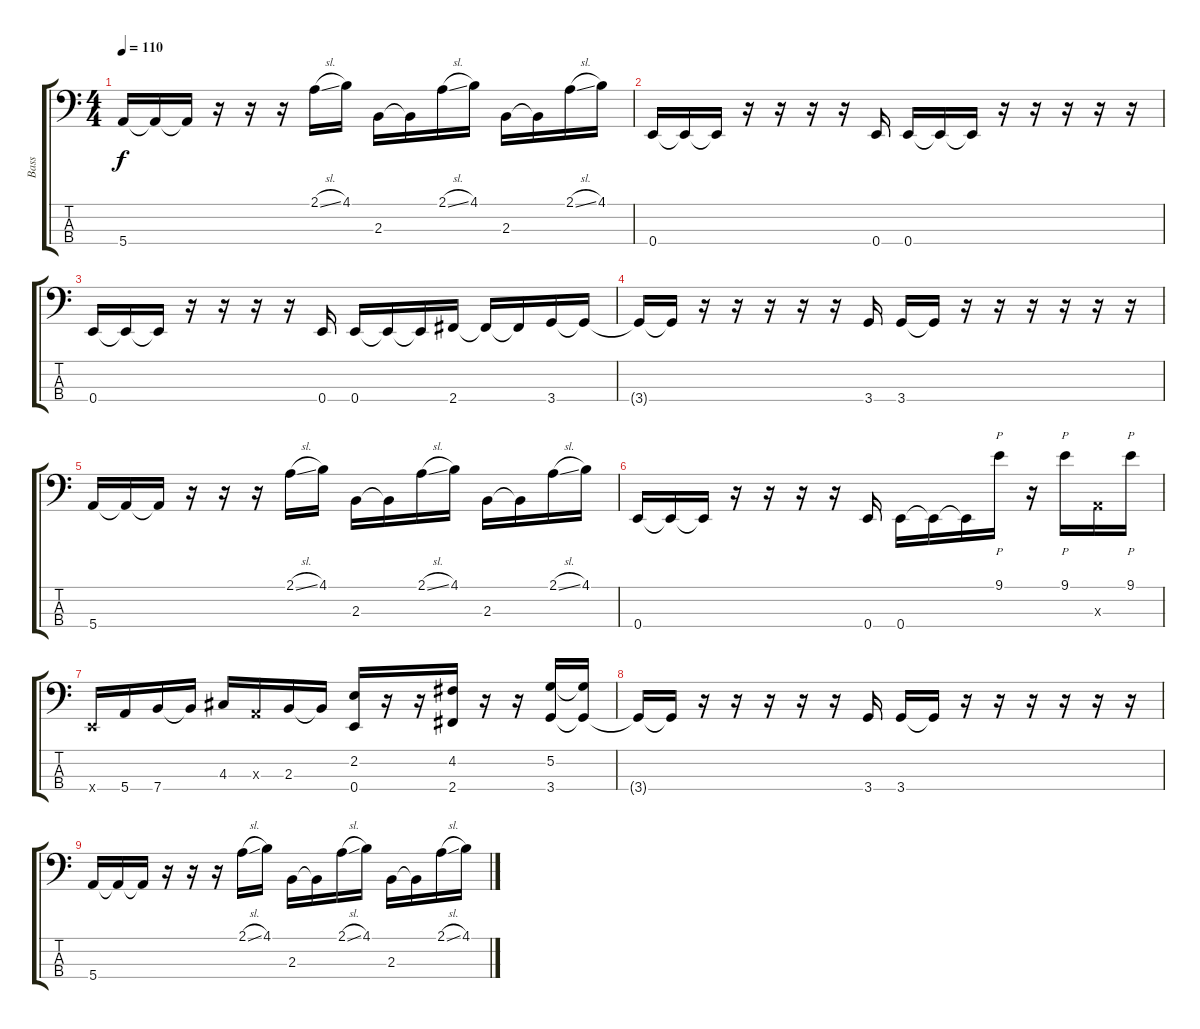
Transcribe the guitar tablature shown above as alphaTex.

\track ("Bass" "Bass") {instrument slapbass1}
\staff {score tabs}
\tuning (G2 D2 A1 E1) {hide}
\ts (4 4)
\tempo 110
\clef f4
\ks c
5.4.16{dy f} 5.4{t}.16 5.4{t}.16 r.16 r.16 r.16 2.1{sl}.16 4.1.16 2.3.16 2.3{t}.16 2.1{sl}.16 4.1.16 2.3.16 2.3{t}.16 2.1{sl}.16 4.1.16 |
0.4.16 0.4{t}.16 0.4{t}.16 r.16 r.16 r.16 r.16 0.4.16 0.4.16 0.4{t}.16 0.4{t}.16 r.16 r.16 r.16 r.16 r.16 |
0.4.16 0.4{t}.16 0.4{t}.16 r.16 r.16 r.16 r.16 0.4.16 0.4.16 0.4{t}.16 0.4{t}.16 2.4.16 2.4{t}.16 2.4{t}.16 3.4.16 3.4{t}.16 |
3.4{t}.16 3.4{t}.16 r.16 r.16 r.16 r.16 r.16 3.4.16 3.4.16 3.4{t}.16 r.16 r.16 r.16 r.16 r.16 r.16 |
5.4.16 5.4{t}.16 5.4{t}.16 r.16 r.16 r.16 2.1{sl}.16 4.1.16 2.3.16 2.3{t}.16 2.1{sl}.16 4.1.16 2.3.16 2.3{t}.16 2.1{sl}.16 4.1.16 |
0.4.16 0.4{t}.16 0.4{t}.16 r.16 r.16 r.16 r.16 0.4.16 0.4.16 0.4{t}.16 0.4{t}.16 9.1.16{p} r.16 9.1.16{p} 0.3{x}.16 9.1.16{p} |
0.4{x}.16 5.4.16 7.4.16 7.4{t}.16 4.3.16 0.3{x}.16 2.3.16 2.3{t}.16 (2.2 0.4).16 r.16 r.16 (4.2 2.4).16 r.16 r.16 (5.2 3.4).16 (5.2{t} 3.4{t}).16 |
3.4{t}.16 3.4{t}.16 r.16 r.16 r.16 r.16 r.16 3.4.16 3.4.16 3.4{t}.16 r.16 r.16 r.16 r.16 r.16 r.16 |
5.4.16 5.4{t}.16 5.4{t}.16 r.16 r.16 r.16 2.1{sl}.16 4.1.16 2.3.16 2.3{t}.16 2.1{sl}.16 4.1.16 2.3.16 2.3{t}.16 2.1{sl}.16 4.1.16
